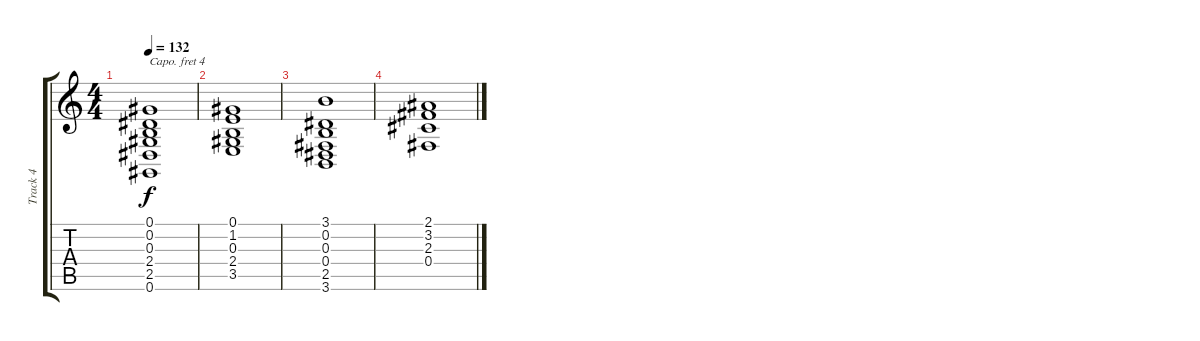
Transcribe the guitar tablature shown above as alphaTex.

\track ("Track 4" "Track 4") {instrument violin}
\staff {score tabs}
\capo 4
\tuning (E4 B3 G3 D3 A2 E2) {hide}
\ts (4 4)
\tempo 132
\clef g2
\ks c
(0.1 0.2 0.3 2.4 2.5 0.6).1{dy f} |
(0.1 1.2 0.3 2.4 3.5).1 |
(3.1 0.2 0.3 0.4 2.5 3.6).1 |
(2.1 3.2 2.3 0.4).1
